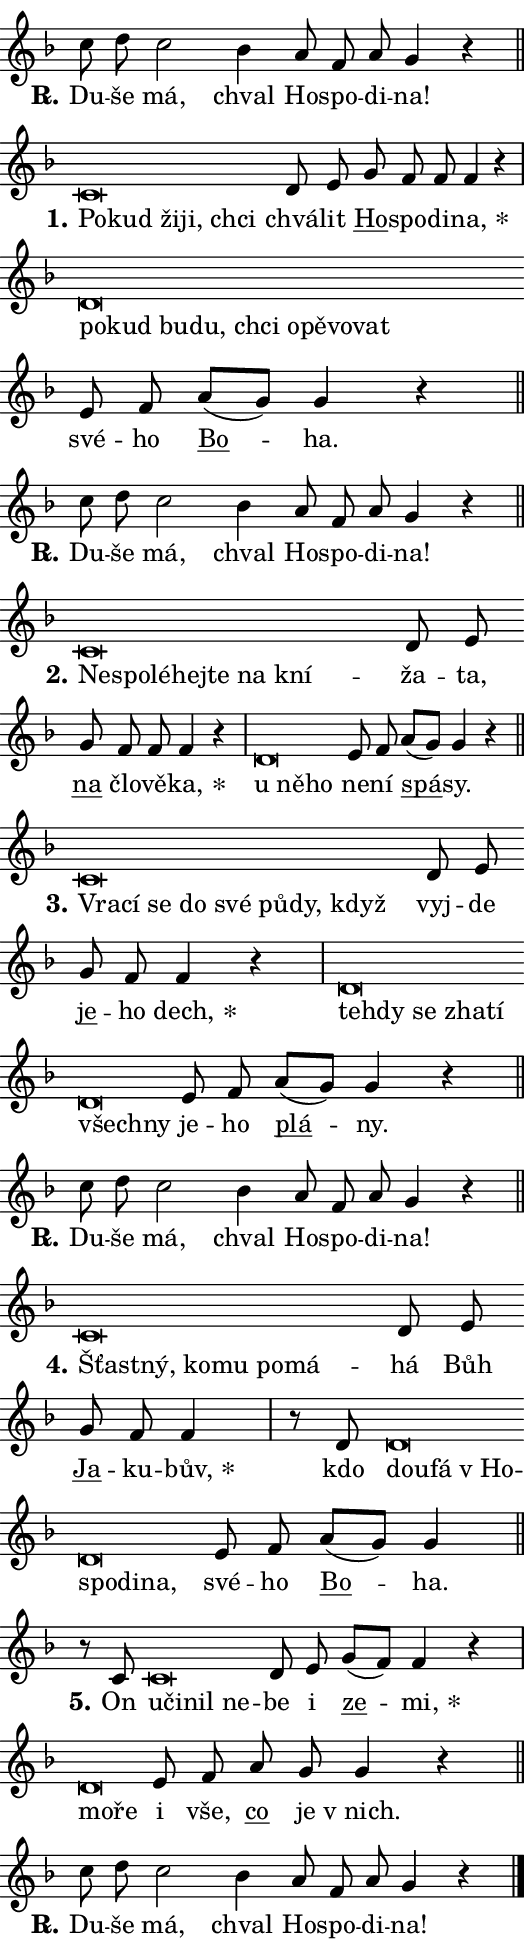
\version "2.24.0"
\header { tagline = "" }
\paper {
  indent = 0\cm
  top-margin = 0\cm
  right-margin = 0.13\cm % to fit lyric hyphens
  bottom-margin = 0\cm
  left-margin = 0\cm
  paper-width = 9\cm
  page-breaking = #ly:one-page-breaking
  system-system-spacing.basic-distance = #11
  score-system-spacing.basic-distance = #11
  ragged-last = ##f
}


%% Author: Thomas Morley
%% https://lists.gnu.org/archive/html/lilypond-user/2020-05/msg00002.html
#(define (line-position grob)
"Returns position of @var[grob} in current system:
   @code{'start}, if at first time-step
   @code{'end}, if at last time-step
   @code{'middle} otherwise
"
  (let* ((col (ly:item-get-column grob))
         (ln (ly:grob-object col 'left-neighbor))
         (rn (ly:grob-object col 'right-neighbor))
         (col-to-check-left (if (ly:grob? ln) ln col))
         (col-to-check-right (if (ly:grob? rn) rn col))
         (break-dir-left
           (and
             (ly:grob-property col-to-check-left 'non-musical #f)
             (ly:item-break-dir col-to-check-left)))
         (break-dir-right
           (and
             (ly:grob-property col-to-check-right 'non-musical #f)
             (ly:item-break-dir col-to-check-right))))
        (cond ((eqv? 1 break-dir-left) 'start)
              ((eqv? -1 break-dir-right) 'end)
              (else 'middle))))

#(define (tranparent-at-line-position vctor)
  (lambda (grob)
  "Relying on @code{line-position} select the relevant enry from @var{vctor}.
Used to determine transparency,"
    (case (line-position grob)
      ((end) (not (vector-ref vctor 0)))
      ((middle) (not (vector-ref vctor 1)))
      ((start) (not (vector-ref vctor 2))))))

noteHeadBreakVisibility =
#(define-music-function (break-visibility)(vector?)
"Makes @code{NoteHead}s transparent relying on @var{break-visibility}"
#{
  \override NoteHead.transparent =
    #(tranparent-at-line-position break-visibility)
#})

#(define delete-ledgers-for-transparent-note-heads
  (lambda (grob)
    "Reads whether a @code{NoteHead} is transparent.
If so this @code{NoteHead} is removed from @code{'note-heads} from
@var{grob}, which is supposed to be @code{LedgerLineSpanner}.
As a result ledgers are not printed for this @code{NoteHead}"
    (let* ((nhds-array (ly:grob-object grob 'note-heads))
           (nhds-list
             (if (ly:grob-array? nhds-array)
                 (ly:grob-array->list nhds-array)
                 '()))
           ;; Relies on the transparent-property being done before
           ;; Staff.LedgerLineSpanner.after-line-breaking is executed.
           ;; This is fragile ...
           (to-keep
             (remove
               (lambda (nhd)
                 (ly:grob-property nhd 'transparent #f))
               nhds-list)))
      ;; TODO find a better method to iterate over grob-arrays, similiar
      ;; to filter/remove etc for lists
      ;; For now rebuilt from scratch
      (set! (ly:grob-object grob 'note-heads)  '())
      (for-each
        (lambda (nhd)
          (ly:pointer-group-interface::add-grob grob 'note-heads nhd))
        to-keep))))

squashNotes = {
  \override NoteHead.X-extent = #'(-0.2 . 0.2)
  \override NoteHead.Y-extent = #'(-0.75 . 0)
  \override NoteHead.stencil =
    #(lambda (grob)
       (let ((pos (ly:grob-property grob 'staff-position)))
         (begin
           (if (< pos -7) (display "ERROR: Lower brevis then expected\n") (display ""))
           (if (<= pos -6) ly:text-interface::print ly:note-head::print))))
}
unSquashNotes = {
  \revert NoteHead.X-extent
  \revert NoteHead.Y-extent
  \revert NoteHead.stencil
}

hideNotes = \noteHeadBreakVisibility #begin-of-line-visible
unHideNotes = \noteHeadBreakVisibility #all-visible

% work-around for resetting accidentals
% https://lilypond.org/doc/v2.23/Documentation/notation/displaying-rhythms#unmetered-music
cadenzaMeasure = {
  \cadenzaOff
  \partial 1024 s1024
  \cadenzaOn
}

#(define-markup-command (accent layout props text) (markup?)
  "Underline accented syllable"
  (interpret-markup layout props
    #{\markup \override #'(offset . 4.3) \underline { #text }#}))

responsum = \markup \concat {
  "R" \hspace #-1.05 \path #0.1 #'((moveto 0 0.07) (lineto 0.9 0.8)) \hspace #0.05 "."
}

spaceSize = #0.6828661417322834 % exact space size for TeX Gyre Schola

\layout {
  \context {
    \Staff
    \remove "Time_signature_engraver"
    \override LedgerLineSpanner.after-line-breaking = #delete-ledgers-for-transparent-note-heads
  }
  \context {
    \Lyrics {
      \override LyricSpace.minimum-distance = \spaceSize
      \override LyricText.font-name = #"TeX Gyre Schola"
      \override LyricText.font-size = 1
      \override StanzaNumber.font-name = #"TeX Gyre Schola Bold"
      \override StanzaNumber.font-size = 1
    }
  }
  \context {
    \Score 
    \override NoteHead.text =
      #(lambda (grob) 
        (let ((pos (ly:grob-property grob 'staff-position)))
          #{\markup {
            \combine
              \halign #-0.55 \raise #(if (= pos -6) 0 0.5) \override #'(thickness . 2) \draw-line #'(3.2 . 0)
              \musicglyph "noteheads.sM1"
          }#}))
  }
}

% magnetic-lyrics.ily
%
%   written by
%     Jean Abou Samra <jean@abou-samra.fr>
%     Werner Lemberg <wl@gnu.org>
%
%   adapted by
%     Jiri Hon <jiri.hon@gmail.com>
%
% Version 2022-Apr-15

% https://www.mail-archive.com/lilypond-user@gnu.org/msg149350.html

#(define (Left_hyphen_pointer_engraver context)
   "Collect syllable-hyphen-syllable occurrences in lyrics and store
them in properties.  This engraver only looks to the left.  For
example, if the lyrics input is @code{foo -- bar}, it does the
following.

@itemize @bullet
@item
Set the @code{text} property of the @code{LyricHyphen} grob between
@q{foo} and @q{bar} to @code{foo}.

@item
Set the @code{left-hyphen} property of the @code{LyricText} grob with
text @q{foo} to the @code{LyricHyphen} grob between @q{foo} and
@q{bar}.
@end itemize

Use this auxiliary engraver in combination with the
@code{lyric-@/text::@/apply-@/magnetic-@/offset!} hook."
   (let ((hyphen #f)
         (text #f))
     (make-engraver
      (acknowledgers
       ((lyric-syllable-interface engraver grob source-engraver)
        (set! text grob)))
      (end-acknowledgers
       ((lyric-hyphen-interface engraver grob source-engraver)
        ;(when (not (grob::has-interface grob 'lyric-space-interface))
          (set! hyphen grob)));)
      ((stop-translation-timestep engraver)
       (when (and text hyphen)
         (ly:grob-set-object! text 'left-hyphen hyphen))
       (set! text #f)
       (set! hyphen #f)))))

#(define (lyric-text::apply-magnetic-offset! grob)
   "If the space between two syllables is less than the value in
property @code{LyricText@/.details@/.squash-threshold}, move the right
syllable to the left so that it gets concatenated with the left
syllable.

Use this function as a hook for
@code{LyricText@/.after-@/line-@/breaking} if the
@code{Left_@/hyphen_@/pointer_@/engraver} is active."
   (let ((hyphen (ly:grob-object grob 'left-hyphen #f)))
     (when hyphen
       (let ((left-text (ly:spanner-bound hyphen LEFT)))
         (when (grob::has-interface left-text 'lyric-syllable-interface)
           (let* ((common (ly:grob-common-refpoint grob left-text X))
                  (this-x-ext (ly:grob-extent grob common X))
                  (left-x-ext
                   (begin
                     ;; Trigger magnetism for left-text.
                     (ly:grob-property left-text 'after-line-breaking)
                     (ly:grob-extent left-text common X)))
                  ;; `delta` is the gap width between two syllables.
                  (delta (- (interval-start this-x-ext)
                            (interval-end left-x-ext)))
                  (details (ly:grob-property grob 'details))
                  (threshold (assoc-get 'squash-threshold details 0.2)))
             (when (< delta threshold)
               (let* (;; We have to manipulate the input text so that
                      ;; ligatures crossing syllable boundaries are not
                      ;; disabled.  For languages based on the Latin
                      ;; script this is essentially a beautification.
                      ;; However, for non-Western scripts it can be a
                      ;; necessity.
                      (lt (ly:grob-property left-text 'text))
                      (rt (ly:grob-property grob 'text))
                      (is-space (grob::has-interface hyphen 'lyric-space-interface))
                      (space (if is-space " " ""))
                      (extra-delta (if is-space spaceSize 0))
                      ;; Append new syllable.
                      (ltrt-space (if (and (string? lt) (string? rt))
                                (string-append lt space rt)
                                (make-concat-markup (list lt space rt))))
                      ;; Right-align `ltrt` to the right side.
                      (ltrt-space-markup (grob-interpret-markup
                               grob
                               (make-translate-markup
                                (cons (interval-length this-x-ext) 0)
                                (make-right-align-markup ltrt-space)))))
                 (begin
                   ;; Don't print `left-text`.
                   (ly:grob-set-property! left-text 'stencil #f)
                   ;; Set text and stencil (which holds all collected
                   ;; syllables so far) and shift it to the left.
                   (ly:grob-set-property! grob 'text ltrt-space)
                   (ly:grob-set-property! grob 'stencil ltrt-space-markup)
                   (ly:grob-translate-axis! grob (- (- delta extra-delta)) X))))))))))


#(define (lyric-hyphen::displace-bounds-first grob)
   ;; Make very sure this callback isn't triggered too early.
   (let ((left (ly:spanner-bound grob LEFT))
         (right (ly:spanner-bound grob RIGHT)))
     (ly:grob-property left 'after-line-breaking)
     (ly:grob-property right 'after-line-breaking)
     (ly:lyric-hyphen::print grob)))

squashThreshold = #0.4

\layout {
  \context {
    \Lyrics
    \consists #Left_hyphen_pointer_engraver
    \override LyricText.after-line-breaking =
      #lyric-text::apply-magnetic-offset!
    \override LyricHyphen.stencil = #lyric-hyphen::displace-bounds-first
    \override LyricText.details.squash-threshold = \squashThreshold
    \override LyricHyphen.minimum-distance = 0
    \override LyricHyphen.minimum-length = \squashThreshold
  }
}

squashText = \override LyricText.details.squash-threshold = 9999
unSquashText = \override LyricText.details.squash-threshold = \squashThreshold

leftText = \override LyricText.self-alignment-X = #LEFT
unLeftText = \revert LyricText.self-alignment-X

starOffset = #(lambda (grob) 
                (let ((x_offset (ly:self-alignment-interface::aligned-on-x-parent grob)))
                  (if (= x_offset 0) 0 (+ x_offset 1.2))))

star = #(define-music-function (syllable)(string?)
"Append star separator at the end of a syllable"
#{
  \once \override LyricText.X-offset = #starOffset
  \lyricmode { \markup {
    #syllable
    \override #'((font-name . "TeX Gyre Schola Bold")) \hspace #0.2 \lower #0.65 \larger "*"
  } }
#})

starAccent = #(define-music-function (syllable)(string?)
"Append star separator at the end of a syllable and make accent"
#{
  \once \override LyricText.X-offset = #starOffset
  \lyricmode { \markup {
    \accent #syllable
    \override #'((font-name . "TeX Gyre Schola Bold")) \hspace #0.2 \lower #0.65 \larger "*"
  } }
#})

breath = #(define-music-function (syllable)(string?)
"Append breathing indicator at the end of a syllable"
#{
  \lyricmode { \markup { #syllable "+" } }
#})

optionalBreath = #(define-music-function (syllable)(string?)
"Append optional breathing indicator at the end of a syllable"
#{
  \lyricmode { \markup { #syllable "(+)" } }
#})


\score {
    <<
        \new Voice = "melody" { \cadenzaOn \key f \major \relative { c''8 d c2 bes4 a8 f a g4 r \cadenzaMeasure \bar "||" \break } }
        \new Lyrics \lyricsto "melody" { \lyricmode { \set stanza = \responsum
Du -- še má, chval Ho -- spo -- di -- na! } }
    >>
    \layout {}
}

\score {
    <<
        \new Voice = "melody" { \cadenzaOn \key f \major \relative { \squashNotes c'\breve*1/16 \hideNotes \breve*1/16 \bar "" \breve*1/16 \bar "" \breve*1/16 \breve*1/16 \bar "" \unHideNotes \unSquashNotes d8 e \bar "" g f f f4 r \cadenzaMeasure \bar "|" \squashNotes d\breve*1/16 \hideNotes \breve*1/16 \bar "" \breve*1/16 \bar "" \breve*1/16 \bar "" \breve*1/16 \bar "" \breve*1/16 \bar "" \breve*1/16 \bar "" \breve*1/16 \breve*1/16 \bar "" \unHideNotes \unSquashNotes e8 f \bar "" a[( g)] g4 r \cadenzaMeasure \bar "||" \break } }
        \new Lyrics \lyricsto "melody" { \lyricmode { \set stanza = "1."
\leftText Po -- \squashText kud ži -- ji, chci \unLeftText \unSquashText chvá -- lit \markup \accent Ho -- spo -- di -- \star na, \leftText po -- \squashText kud bu -- du, chci o -- pě -- vo -- vat \unLeftText \unSquashText své -- ho \markup \accent Bo -- ha. } }
    >>
    \layout {}
}

\score {
    <<
        \new Voice = "melody" { \cadenzaOn \key f \major \relative { c''8 d c2 bes4 a8 f a g4 r \cadenzaMeasure \bar "||" \break } }
        \new Lyrics \lyricsto "melody" { \lyricmode { \set stanza = \responsum
Du -- še má, chval Ho -- spo -- di -- na! } }
    >>
    \layout {}
}

\score {
    <<
        \new Voice = "melody" { \cadenzaOn \key f \major \relative { \squashNotes c'\breve*1/16 \hideNotes \breve*1/16 \bar "" \breve*1/16 \bar "" \breve*1/16 \bar "" \breve*1/16 \bar "" \breve*1/16 \breve*1/16 \bar "" \unHideNotes \unSquashNotes d8 e \bar "" g f f f4 r \cadenzaMeasure \bar "|" \squashNotes d\breve*1/16 \hideNotes \breve*1/16 \breve*1/16 \bar "" \unHideNotes \unSquashNotes e8 f \bar "" a[( g)] g4 r \cadenzaMeasure \bar "||" \break } }
        \new Lyrics \lyricsto "melody" { \lyricmode { \set stanza = "2."
\leftText Ne -- \squashText spo -- lé -- hej -- te na kní -- \unLeftText \unSquashText ža -- ta, \markup \accent na člo -- vě -- \star ka, \leftText u \squashText ně -- ho \unLeftText \unSquashText ne -- ní \markup \accent spá -- sy. } }
    >>
    \layout {}
}

\score {
    <<
        \new Voice = "melody" { \cadenzaOn \key f \major \relative { \squashNotes c'\breve*1/16 \hideNotes \breve*1/16 \bar "" \breve*1/16 \bar "" \breve*1/16 \bar "" \breve*1/16 \bar "" \breve*1/16 \bar "" \breve*1/16 \breve*1/16 \bar "" \unHideNotes \unSquashNotes d8 e \bar "" g f f4 r \cadenzaMeasure \bar "|" \squashNotes d\breve*1/16 \hideNotes \breve*1/16 \bar "" \breve*1/16 \bar "" \breve*1/16 \bar "" \breve*1/16 \bar "" \breve*1/16 \breve*1/16 \bar "" \unHideNotes \unSquashNotes e8 f \bar "" a[( g)] g4 r \cadenzaMeasure \bar "||" \break } }
        \new Lyrics \lyricsto "melody" { \lyricmode { \set stanza = "3."
\leftText Vra -- \squashText cí se do své pů -- dy, když \unLeftText \unSquashText vyj -- de \markup \accent je -- ho \star dech, \leftText teh -- \squashText dy se zha -- tí všech -- ny \unLeftText \unSquashText je -- ho \markup \accent plá -- ny. } }
    >>
    \layout {}
}

\score {
    <<
        \new Voice = "melody" { \cadenzaOn \key f \major \relative { c''8 d c2 bes4 a8 f a g4 r \cadenzaMeasure \bar "||" \break } }
        \new Lyrics \lyricsto "melody" { \lyricmode { \set stanza = \responsum
Du -- še má, chval Ho -- spo -- di -- na! } }
    >>
    \layout {}
}

\score {
    <<
        \new Voice = "melody" { \cadenzaOn \key f \major \relative { \squashNotes c'\breve*1/16 \hideNotes \breve*1/16 \bar "" \breve*1/16 \bar "" \breve*1/16 \bar "" \breve*1/16 \breve*1/16 \bar "" \unHideNotes \unSquashNotes d8 e \bar "" g f f4 \cadenzaMeasure \bar "|" r8 d8 \squashNotes d\breve*1/16 \hideNotes \breve*1/16 \bar "" \breve*1/16 \bar "" \breve*1/16 \bar "" \breve*1/16 \breve*1/16 \bar "" \unHideNotes \unSquashNotes e8 f \bar "" a[( g)] g4 \cadenzaMeasure \bar "||" \break } }
        \new Lyrics \lyricsto "melody" { \lyricmode { \set stanza = "4."
\leftText Šťast -- \squashText ný, ko -- mu po -- má -- \unLeftText \unSquashText há Bůh \markup \accent Ja -- ku -- \star bův, kdo \leftText dou -- \squashText fá "v Ho" -- spo -- di -- na, \unLeftText \unSquashText své -- ho \markup \accent Bo -- ha. } }
    >>
    \layout {}
}

\score {
    <<
        \new Voice = "melody" { \cadenzaOn \key f \major \relative { r8 c'8 \squashNotes c\breve*1/16 \hideNotes \breve*1/16 \bar "" \breve*1/16 \breve*1/16 \bar "" \unHideNotes \unSquashNotes d8 e \bar "" g[( f)] f4 r \cadenzaMeasure \bar "|" \squashNotes d\breve*1/16 \hideNotes \breve*1/16 \bar "" \unHideNotes \unSquashNotes e8 f \bar "" a g g4 r \cadenzaMeasure \bar "||" \break } }
        \new Lyrics \lyricsto "melody" { \lyricmode { \set stanza = "5."
On \leftText u -- \squashText či -- nil ne -- \unLeftText \unSquashText be i \markup \accent ze -- \star mi, \leftText mo -- \squashText ře \unLeftText \unSquashText i vše, \markup \accent co je "v nich." } }
    >>
    \layout {}
}

\score {
    <<
        \new Voice = "melody" { \cadenzaOn \key f \major \relative { c''8 d c2 bes4 a8 f a g4 r \cadenzaMeasure \bar "||" \break } \bar "|." }
        \new Lyrics \lyricsto "melody" { \lyricmode { \set stanza = \responsum
Du -- še má, chval Ho -- spo -- di -- na! } }
    >>
    \layout {}
}
